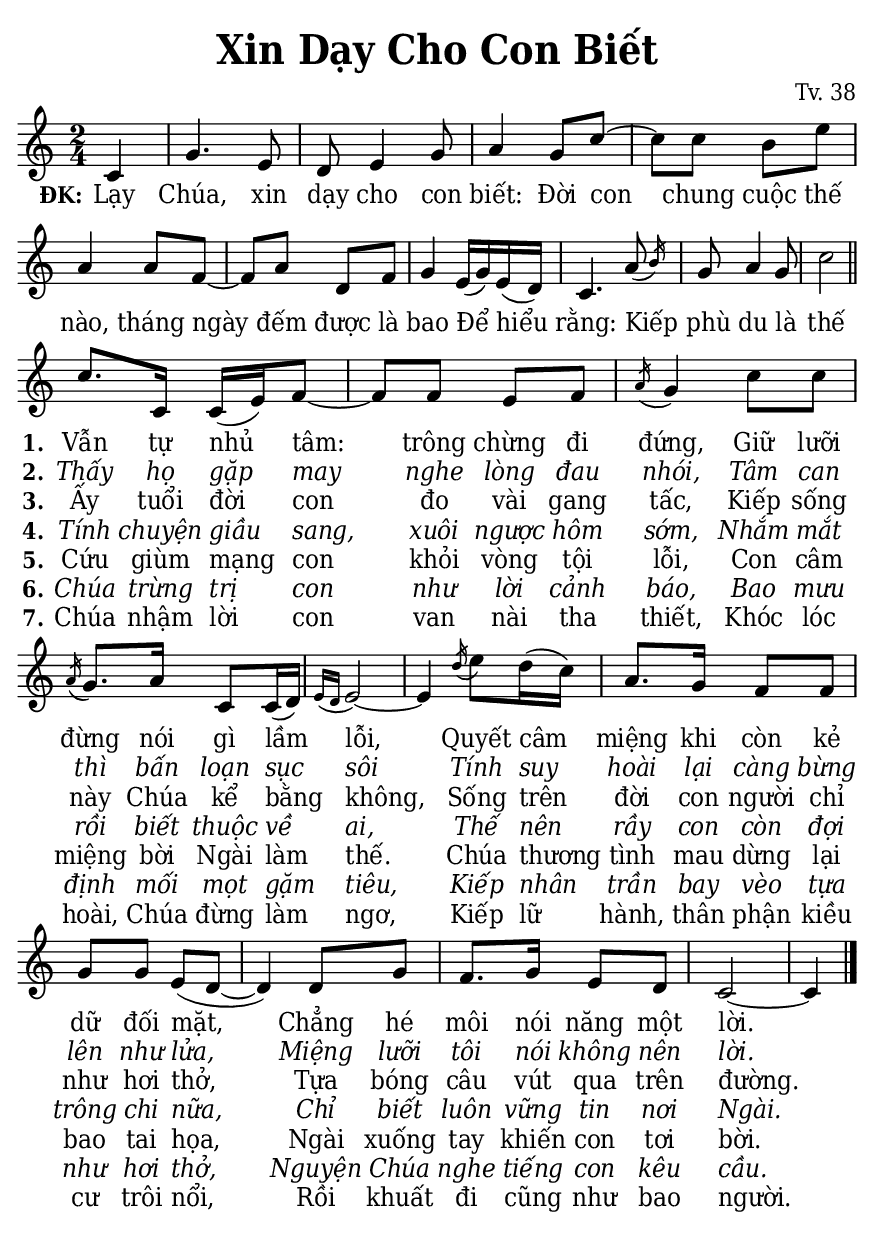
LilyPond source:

% Cài đặt chung\
\version "2.22.1"
\include "english.ly"

\header {
  title = \markup { \fontsize #1 "Xin Dạy Cho Con Biết" }
  composer = "Tv. 38"
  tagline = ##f
}

% Nhạc phiên khúc
nhacPhienKhucSop = \relative c' {
  \partial 4 c4 |
  g'4. e8 |
  d e4 g8 |
  a4 g8 c ~ |
  c c b e |
  a,4 a8 f ~ |
  f a d, f |
  g4 e16 (g) e (d) |
  c4.
  \afterGrace a'8 ({
    \override Flag.stroke-style = #"grace"
    b16)}
  \revert Flag.stroke-style
  g8 a4 g8 |
  c2 \bar "||" \break
  
  c8. c,16 c (e) f8 ~ |
  f f e f |
  \slashedGrace { a16 ( } g4) c8 c |
  \slashedGrace { a16 ( } g8.) a16 c,8 c16 (d) |
  \slashedGrace { e16 (d } e2) ~ |
  e4 \slashedGrace { d'16 ( } e8) d16 (c) |
  a8. g16 f8 f |
  g g e (d ~ |
  d4) d8 g |
  f8. g16 e8 d |
  c2 ~ |
  c4 \bar "|."
}

nhacPhienKhucAlto = \relative c' {
  
}

% Lời phiên khúc
loiPhienKhucSop = \lyrics {
  \set stanza = "ĐK:"
  Lạy Chúa, xin dạy cho con biết:
  Đời con chung cuộc thế nào,
  tháng ngày đếm được là bao
  Để hiểu rằng:
  Kiếp phù du là thế
  <<
    {
      \set stanza = "1."
      Vẫn tự nhủ tâm: trông chừng đi đứng,
      Giữ lưỡi đừng nói gì lầm lỗi,
      Quyết câm miệng khi còn kẻ dữ đối mặt,
      Chẳng hé môi nói năng một lời.
    }
    \new Lyrics {
	    \set associatedVoice = "beSop"
	    \set stanza = "2."
      \override Lyrics.LyricText.font-shape = #'italic
	    Thấy họ gặp may nghe lòng đau nhói,
	    Tâm can thì bấn loạn sục sôi
	    Tính suy hoài lại càng bừng lên như lửa,
	    Miệng lưỡi tôi nói không nên lời.
    }
    \new Lyrics {
	    \set associatedVoice = "beSop"
	    \set stanza = "3."
	    Ấy tuổi đời con đo vài gang tấc,
	    Kiếp sống này Chúa kể bằng không,
	    Sống trên đời con người chỉ như hơi thở,
	    Tựa bóng câu vút qua trên đường.
    }
    \new Lyrics {
	    \set associatedVoice = "beSop"
	    \set stanza = "4."
      \override Lyrics.LyricText.font-shape = #'italic
	    Tính chuyện giầu sang,
	    xuôi ngược hôm sớm,
	    Nhắm mắt rồi biết thuộc về ai,
	    Thế nên rầy con còn đợi trông chi nữa,
	    Chỉ biết luôn vững tin nơi Ngài.
    }
    \new Lyrics {
	    \set associatedVoice = "beSop"
	    \set stanza = "5."
	    Cứu giùm mạng con khỏi vòng tội lỗi,
	    Con câm miệng bời Ngài làm thế.
	    Chúa thương tình mau dừng lại bao tai họa,
	    Ngài xuống tay khiến con tơi bời.
    }
    \new Lyrics {
	    \set associatedVoice = "beSop"
	    \set stanza = "6."
      \override Lyrics.LyricText.font-shape = #'italic
	    Chúa trừng trị con như lời cảnh báo,
	    Bao mưu định mối mọt gặm tiêu,
	    Kiếp nhân trần bay vèo tựa như hơi thở,
	    Nguyện Chúa nghe tiếng con kêu cầu.
    }
    \new Lyrics {
	    \set associatedVoice = "beSop"
	    \set stanza = "7."
	    Chúa nhậm lời con van nài tha thiết,
	    Khóc lóc hoài, Chúa đừng làm ngơ,
	    Kiếp lữ hành, thân phận kiều cư trôi nổi,
	    Rồi khuất đi cũng như bao người.
    }
  >>
}

% Dàn trang
\paper {
  #(set-paper-size "a5")
  top-margin = 3\mm
  bottom-margin = 3\mm
  left-margin = 3\mm
  right-margin = 3\mm
  indent = #0
  #(define fonts
	 (make-pango-font-tree "Deja Vu Serif Condensed"
	 		       "Deja Vu Serif Condensed"
			       "Deja Vu Serif Condensed"
			       (/ 20 20)))
  print-page-number = ##f
  page-count = #1
}

TongNhip = {
  \key c \major \time 2/4
  \set Timing.beamExceptions = #'()
  \set Timing.baseMoment = #(ly:make-moment 1/4)
}

% Đổi kích thước nốt cho bè phụ
notBePhu =
#(define-music-function (font-size music) (number? ly:music?)
   (for-some-music
     (lambda (m)
       (if (music-is-of-type? m 'rhythmic-event)
           (begin
             (set! (ly:music-property m 'tweaks)
                   (cons `(font-size . ,font-size)
                         (ly:music-property m 'tweaks)))
             #t)
           #f))
     music)
   music)

\score {
  \new ChoirStaff <<
    \new Staff \with {
        \consists "Merge_rests_engraver"
        printPartCombineTexts = ##f
      }
      <<
      \new Voice \TongNhip \partCombine 
        \nhacPhienKhucSop
        \notBePhu -1 { \nhacPhienKhucAlto }
      \new NullVoice = beSop \nhacPhienKhucSop
      \new Lyrics \lyricsto beSop \loiPhienKhucSop
      >>
  >>
  \layout {
    \override Lyrics.LyricSpace.minimum-distance = #0.7
    \override Score.BarNumber.break-visibility = ##(#f #f #f)
    \override Score.SpacingSpanner.uniform-stretching = ##t
  } 
}
